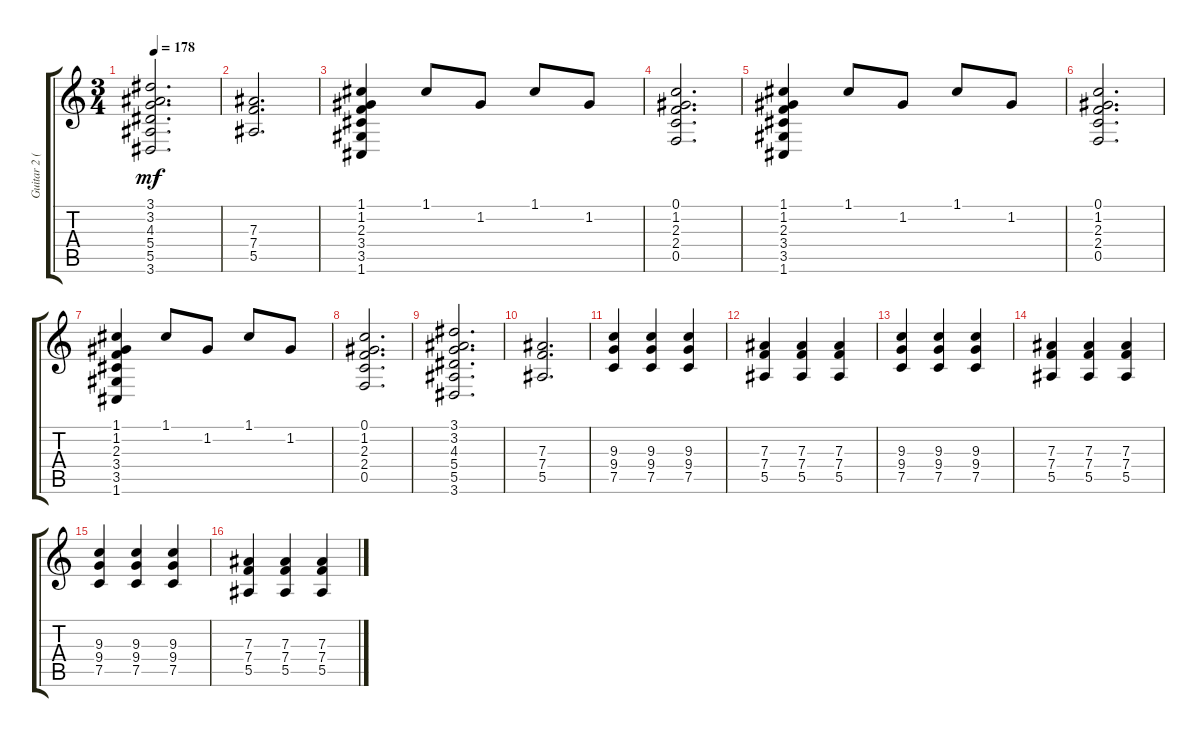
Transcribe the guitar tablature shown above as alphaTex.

\track ("Guitar 2 (Lead)" "Guitar 2 (") {instrument distortionguitar}
\staff {score tabs}
\tuning (C4 G3 Eb3 Bb2 F2 C2) {hide}
\ts (3 4)
\tempo 178
\clef g2
\ks c
(3.1 3.2 4.3 5.4 5.5 3.6).2{d dy mf} |
(7.3 7.4 5.5).2{d} |
(1.1 1.2 2.3 3.4 3.5 1.6).4 1.1.8 1.2.8 1.1.8 1.2.8 |
(0.1 1.2 2.3 2.4 0.5).2{d} |
(1.1 1.2 2.3 3.4 3.5 1.6).4 1.1.8 1.2.8 1.1.8 1.2.8 |
(0.1 1.2 2.3 2.4 0.5).2{d} |
(1.1 1.2 2.3 3.4 3.5 1.6).4 1.1.8 1.2.8 1.1.8 1.2.8 |
(0.1 1.2 2.3 2.4 0.5).2{d} |
(3.1 3.2 4.3 5.4 5.5 3.6).2{d} |
(7.3 7.4 5.5).2{d} |
(9.3 9.4 7.5).4 (9.3 9.4 7.5).4 (9.3 9.4 7.5).4 |
(7.3 7.4 5.5).4 (7.3 7.4 5.5).4 (7.3 7.4 5.5).4 |
(9.3 9.4 7.5).4 (9.3 9.4 7.5).4 (9.3 9.4 7.5).4 |
(7.3 7.4 5.5).4 (7.3 7.4 5.5).4 (7.3 7.4 5.5).4 |
(9.3 9.4 7.5).4 (9.3 9.4 7.5).4 (9.3 9.4 7.5).4 |
(7.3 7.4 5.5).4 (7.3 7.4 5.5).4 (7.3 7.4 5.5).4
